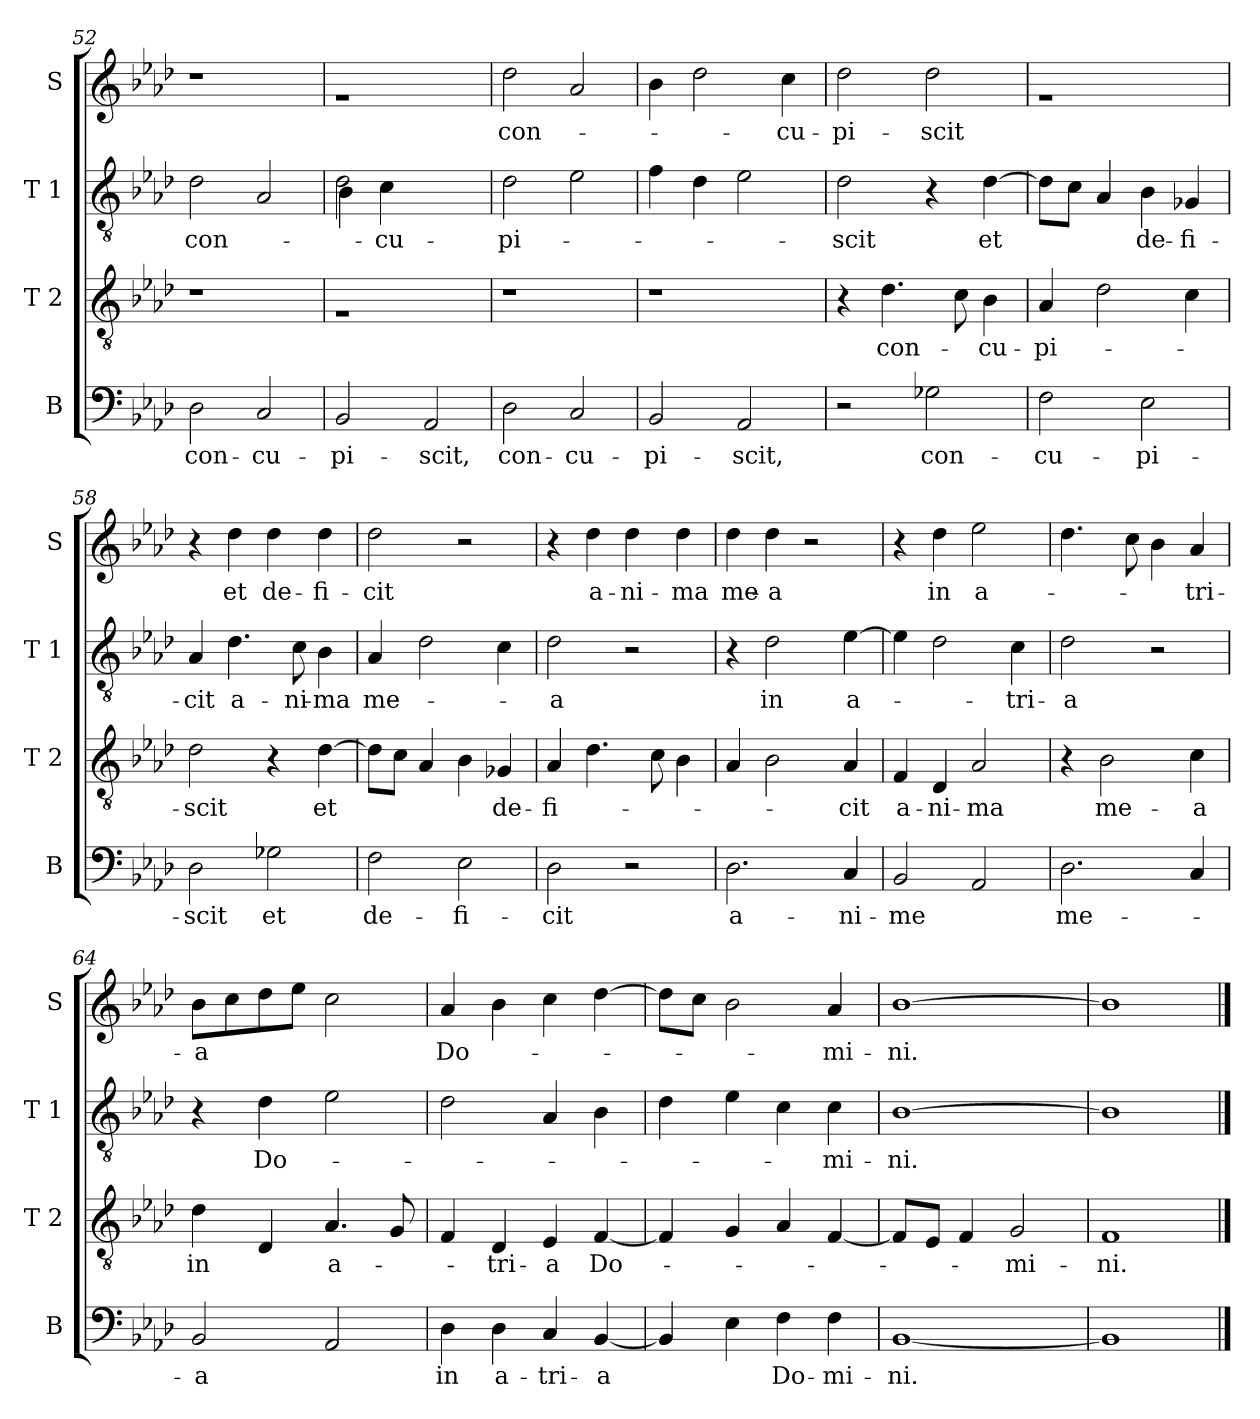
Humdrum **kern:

**kern	**text	**kern	**text	**kern	**text	**kern	**text
*part4	*part4	*part3	*part3	*part2	*part2	*part1	*part1
*staff4	*staff4	*staff3	*staff3	*staff2	*staff2	*staff1	*staff1
*I"B	*	*I"T 2	*	*I"T 1	*	*I"S	*
*I'B	*	*I'T 2	*	*I'T 1	*	*I'S	*
!!LO:LB:g=z
*clefF4	*	*clefGv2	*	*clefGv2	*	*clefG2	*
*k[b-e-a-d-]	*	*k[b-e-a-d-]	*	*k[b-e-a-d-]	*	*k[b-e-a-d-]	*
*A-:	*	*A-:	*	*A-:	*	*A-:	*
=52	=52	=52	=52	=52	=52	=52	=52
!	!LO:LY:b	!	!	!	!LO:LY:b	!	!
2D-\	con-	1r	.	2d-\	con-	1r	.
!	!LO:LY:b:rj	!	!	!	!	!	!
2C/	-cu-	.	.	2A-/	.	.	.
=53	=53	=53	=53	=53	=53	=53	=53
!	!LO:LY:b	!	!	!	!	!	!
*	*	*	*	*^	*	*	*
2BB-/	-pi-	1rA	.	2d-\	4B-\	.	1ra	.
!	!	!	!	!	!	!LO:LY:b	!	!
.	.	.	.	.	4c\	-cu-	.	.
!	!LO:LY:b	!	!	!	!	!	!	!
2AA-/	-scit,	.	.	2ryy	2ryy	.	.	.
=54	=54	=54	=54	=54	=54	=54	=54	=54
!	!LO:LY:b	!	!	!	!	!LO:LY:b	!	!LO:LY:b
*	*	*	*	*v	*v	*	*	*
2D-\	con-	1r	.	2d-\	-pi-	2dd-\	con-
!	!LO:LY:b:rj	!	!	!	!	!	!
2C/	-cu-	.	.	2e-\	.	2a-/	.
=55	=55	=55	=55	=55	=55	=55	=55
!	!LO:LY:b	!	!	!	!	!	!
2BB-/	-pi-	1r	.	4f\	.	4b-\	.
.	.	.	.	4d-\	.	2dd-\	.
!	!LO:LY:b	!	!	!	!	!	!
2AA-/	-scit,	.	.	2e-\	.	.	.
!	!	!	!	!	!	!	!LO:LY:b
.	.	.	.	.	.	4cc\	-cu-
=56	=56	=56	=56	=56	=56	=56	=56
!	!	!	!	!	!LO:LY:b	!	!LO:LY:b
2r	.	4r	.	2d-\	-scit	2dd-\	-pi-
!	!	!	!LO:LY:b	!	!	!	!
.	.	4.d-\	con-	.	.	.	.
!	!LO:LY:b	!	!	!	!	!	!LO:LY:b
2G-X\	con-	.	.	4r	.	2dd-\	-scit
.	.	8c\	.	.	.	.	.
!	!	!	!LO:LY:b	!	!LO:LY:b	!	!
.	.	4B-\	-cu-	[>4d-\	et	.	.
=57	=57	=57	=57	=57	=57	=57	=57
!	!LO:LY:b	!	!LO:LY:b	!	!	!	!
2F\	-cu-	4A-/	-pi-	8d-\L]	.	1ra	.
.	.	.	.	8c\J	.	.	.
.	.	2d-\	.	4A-/	.	.	.
!	!LO:LY:b	!	!	!	!LO:LY:b	!	!
2E-\	-pi-	.	.	4B-\	de-	.	.
!	!	!	!	!	!LO:LY:b:rj	!	!
.	.	4c\	.	4G-/	-fi-	.	.
=58	=58	=58	=58	=58	=58	=58	=58
!	!LO:LY:b	!	!LO:LY:b	!	!LO:LY:b	!	!
2D-\	-scit	2d-\	-scit	4A-/	-cit	4r	.
!	!	!	!	!	!LO:LY:b	!	!LO:LY:b
.	.	.	.	4.d-\	a-	4dd-\	et
!	!LO:LY:b	!	!	!	!	!	!LO:LY:b
2G-X\	et	4r	.	.	.	4dd-\	de-
!	!	!	!	!	!LO:LY:b	!	!
.	.	.	.	8c\	-ni-	.	.
!	!	!	!LO:LY:b	!	!LO:LY:b:rj	!	!LO:LY:b:rj
.	.	[>4d-\	et	4B-\	-ma	4dd-\	-fi-
=59	=59	=59	=59	=59	=59	=59	=59
!	!LO:LY:b	!	!	!	!LO:LY:b	!	!LO:LY:b
2F\	de-	8d-\L]	.	4A-/	me-	2dd-\	-cit
.	.	8c\J	.	.	.	.	.
.	.	4A-/	.	2d-\	.	.	.
!	!LO:LY:b	!	!	!	!	!	!
2E-\	-fi-	4B-\	.	.	.	2r	.
!	!	!	!LO:LY:b	!	!	!	!
.	.	4G-/	de-	4c\	.	.	.
=60	=60	=60	=60	=60	=60	=60	=60
!	!LO:LY:b	!	!LO:LY:b	!	!LO:LY:b	!	!
2D-\	-cit	4A-/	-fi-	2d-\	-a	4r	.
!	!	!	!	!	!	!	!LO:LY:b
.	.	4.d-\	.	.	.	4dd-\	a-
!	!	!	!	!	!	!	!LO:LY:b
2r	.	.	.	2r	.	4dd-\	-ni-
.	.	8c\	.	.	.	.	.
!	!	!	!	!	!	!	!LO:LY:b:rj
.	.	4B-\	.	.	.	4dd-\	-ma
!!LO:PB:g=z
=61	=61	=61	=61	=61	=61	=61	=61
!	!LO:LY:b	!	!	!	!	!	!LO:LY:b
2.D-\	a-	4A-/	.	4r	.	4dd-\	me-
!	!	!	!	!	!LO:LY:b	!	!LO:LY:b:rj
.	.	2B-\	.	2d-\	in	4dd-\	-a
.	.	.	.	.	.	2r	.
!	!LO:LY:b	!	!LO:LY:b	!	!LO:LY:b	!	!
4C/	-ni-	4A-/	-cit	[>4e-\	a-	.	.
=62	=62	=62	=62	=62	=62	=62	=62
!	!LO:LY:b	!	!LO:LY:b	!	!	!	!
2BB-/	-me	4F/	a-	4e-\]	.	4r	.
!	!	!	!LO:LY:b	!	!	!	!LO:LY:b
.	.	4D-/	-ni-	2d-\	.	4dd-\	in
!	!	!	!LO:LY:b:rj	!	!	!	!LO:LY:b
2AA-/	.	2A-/	-ma	.	.	2ee-\	a-
!	!	!	!	!	!LO:LY:b	!	!
.	.	.	.	4c\	-tri-	.	.
=63	=63	=63	=63	=63	=63	=63	=63
!	!LO:LY:b	!	!	!	!LO:LY:b	!	!
2.D-\	me-	4r	.	2d-\	-a	4.dd-\	.
!	!	!	!LO:LY:b	!	!	!	!
.	.	2B-\	me-	.	.	.	.
.	.	.	.	.	.	8cc\	.
.	.	.	.	2r	.	4b-\	.
!	!	!	!LO:LY:b	!	!	!	!LO:LY:b
4C/	.	4c\	-a	.	.	4a-/	-tri-
=64	=64	=64	=64	=64	=64	=64	=64
!	!LO:LY:b:rj	!	!LO:LY:b	!	!	!	!LO:LY:b:rj
2BB-/	-a	4d-\	in	4r	.	8b-\L	-a
.	.	.	.	.	.	8cc\	.
!	!	!	!	!	!LO:LY:b	!	!
.	.	4D-/	.	4d-\	Do-	8dd-\	.
.	.	.	.	.	.	8ee-\J	.
!	!	!	!LO:LY:b	!	!	!	!
2AA-/	.	4.A-/	a-	2e-\	.	2cc\	.
.	.	8G/	.	.	.	.	.
=65	=65	=65	=65	=65	=65	=65	=65
!	!LO:LY:b	!	!	!	!	!	!LO:LY:b
4D-\	in	4F/	.	2d-\	.	4a-/	Do-
!	!LO:LY:b	!	!LO:LY:b	!	!	!	!
4D-\	a-	4D-/	-tri-	.	.	4b-\	.
!	!LO:LY:b	!	!LO:LY:b	!	!	!	!
4C/	-tri-	4E-/	-a	4A-/	.	4cc\	.
!	!LO:LY:b:rj	!	!LO:LY:b	!	!	!	!
[<4BB-/	-a	[<4F/	Do-	4B-\	.	[>4dd-\	.
=66	=66	=66	=66	=66	=66	=66	=66
4BB-/]	.	4F/]	.	4d-\	.	8dd-\L]	.
.	.	.	.	.	.	8cc\J	.
4E-\	.	4G/	.	4e-\	.	2b-\	.
!	!LO:LY:b	!	!	!	!	!	!
4F\	Do-	4A-/	.	4c\	.	.	.
!	!LO:LY:b:rj	!	!	!	!LO:LY:b	!	!LO:LY:b
4F\	-mi-	[<4F/	.	4c\	-mi-	4a-/	-mi-
=67	=67	=67	=67	=67	=67	=67	=67
!	!LO:LY:b	!	!	!	!LO:LY:b	!	!LO:LY:b
[<1BB-	-ni.	8F/L]	.	[>1B-	-ni.	[>1b-	-ni.
.	.	8E-/J	.	.	.	.	.
.	.	4F/	.	.	.	.	.
!	!	!	!LO:LY:b	!	!	!	!
.	.	2G/	-mi-	.	.	.	.
=68	=68	=68	=68	=68	=68	=68	=68
!	!	!	!LO:LY:b	!	!	!	!
1BB-]	.	1F	-ni.	1B-]	.	1b-]	.
==	==	==	==	==	==	==	==
*-	*-	*-	*-	*-	*-	*-	*-
